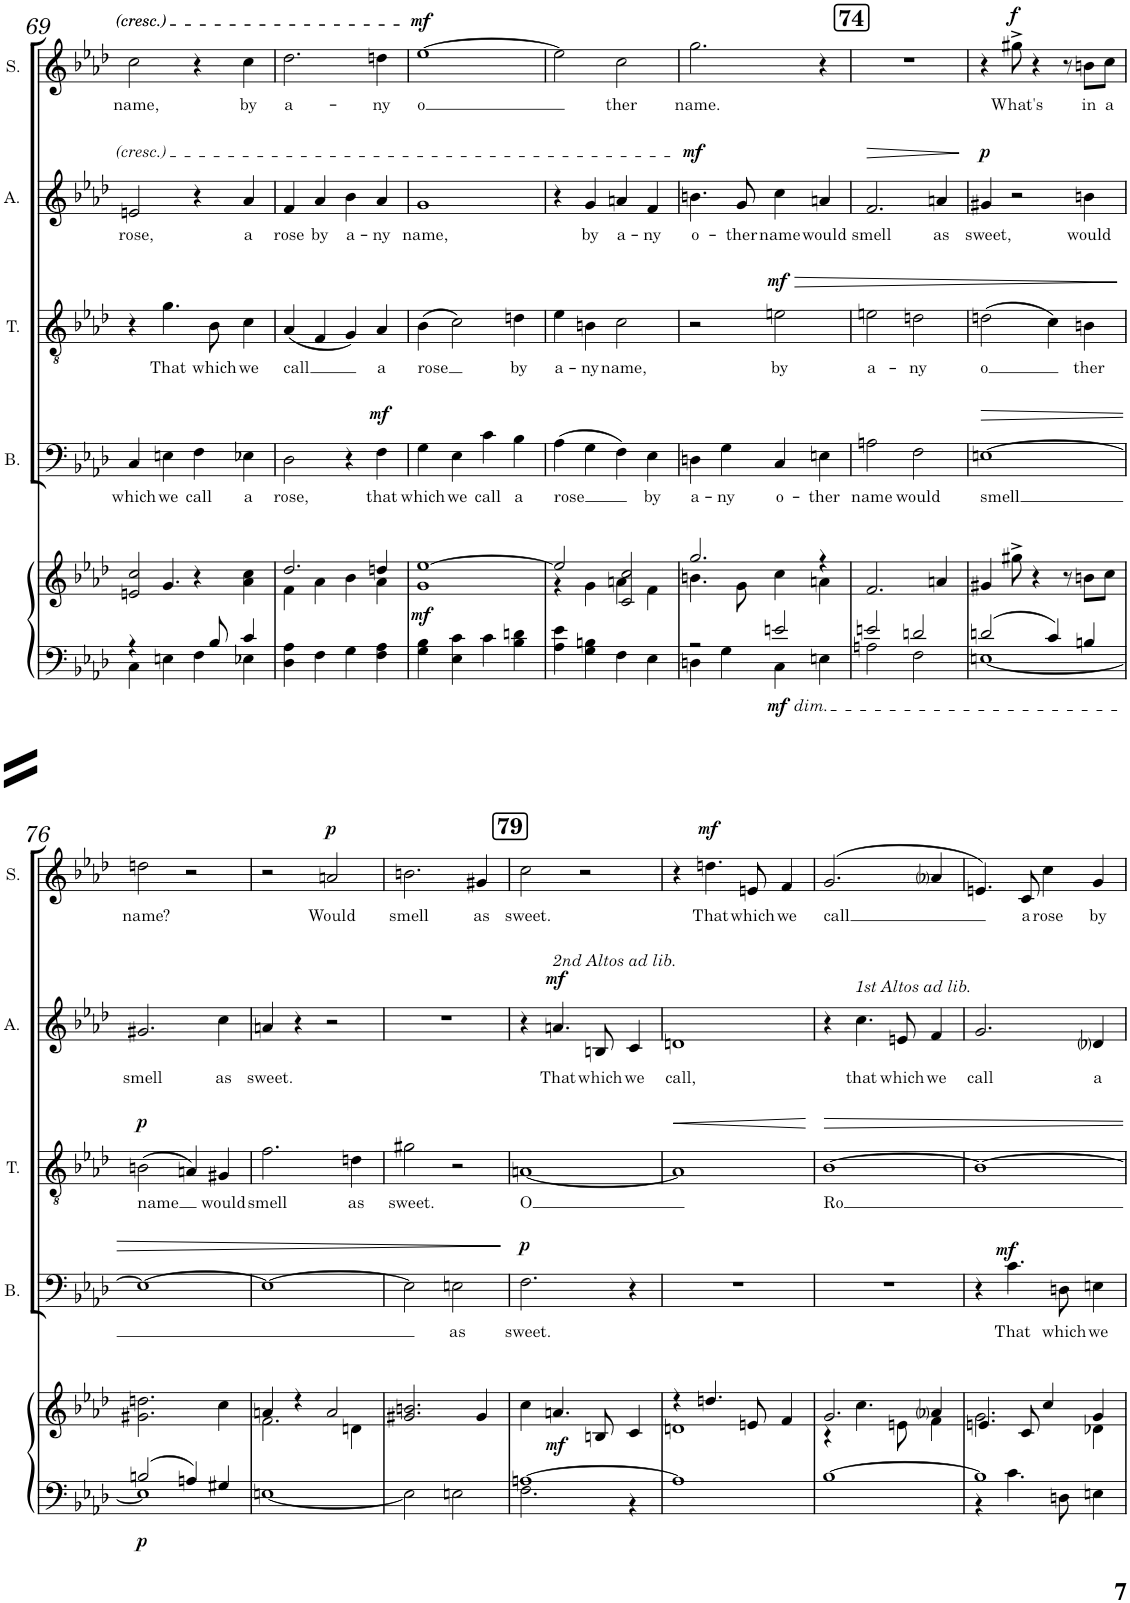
**kern	**kern	**dynam	**kern	**text	**dynam	**kern	**text	**dynam	**kern	**text	**dynam	**kern	**text	**dynam
*part5	*part5	*part5	*part4	*part4	*part4	*part3	*part3	*part3	*part2	*part2	*part2	*part1	*part1	*part1
*staff6	*staff5	*staff5/6	*staff4	*staff4	*staff4	*staff3	*staff3	*staff3	*staff2	*staff2	*staff2	*staff1	*staff1	*staff1
*I"Piano (for  rehearsal  only)	*	*	*I"Bass	*	*	*I"Tenor	*	*	*I"Alto	*	*	*I"Soprano	*	*
*I'Pno	*	*	*I'B.	*	*	*I'T.	*	*	*I'A.	*	*	*I'S.	*	*
!!LO:PB:g=z
*clefF4	*clefG2	*	*clefF4	*	*	*clefGv2	*	*	*clefG2	*	*	*clefG2	*	*
*k[b-e-a-d-]	*k[b-e-a-d-]	*	*k[b-e-a-d-]	*	*	*k[b-e-a-d-]	*	*	*k[b-e-a-d-]	*	*	*k[b-e-a-d-]	*	*
*M4/4	*M4/4	*	*M4/4	*	*	*M4/4	*	*	*M4/4	*	*	*M4/4	*	*
=69	=69	=69	=69	=69	=69	=69	=69	=69	=69	=69	=69	=69	=69	=69
*^	*^	*	*	*	*	*	*	*	*	*	*	*	*	*
!	!	!	!	!	!	!LO:LY:b	!	!	!	!	!	!LO:LY:b	!	!	!LO:LY:b	!
4r	4C\	2en/ 2cc/	4ryy	.	4C/	which	.	4r	.	.	2en/	rose,	.	2cc\	name,	.
!	!	!	!	!	!	!LO:LY:b	!	!	!LO:LY:b	!	!	!	!	!	!	!
4.ryy	4En\	.	4.g/	.	4En\	we	.	4.g\	That	.	.	.	.	.	.	.
!	!	!	!	!	!	!LO:LY:b	!	!	!	!	!	!	!	!	!	!
.	4F\	4r	.	.	4F\	call	.	.	.	.	4r	.	.	4r	.	.
!	!	!	!	!	!	!	!	!	!LO:LY:b	!	!	!	!	!	!	!
8B-/	.	.	4.ryy	.	.	.	.	8B-\	which	.	.	.	.	.	.	.
!	!	!	!	!	!	!LO:LY:b	!	!	!LO:LY:b	!	!	!LO:LY:b	!	!	!LO:LY:b	!
4c/	4E-X\	4a-\ 4cc\	.	.	4E-X\	a	.	4c\	we	.	4a-/	a	.	4cc\	by	.
=70	=70	=70	=70	=70	=70	=70	=70	=70	=70	=70	=70	=70	=70	=70	=70	=70
!	!	!	!	!	!	!LO:LY:b	!	!	!LO:LY:b	!	!	!LO:LY:b	!	!	!LO:LY:b	!
*v	*v	*	*	*	*	*	*	*	*	*	*	*	*	*	*	*
4D-\ 4A-\	2.dd-/	4f\	.	2D-\	rose,	.	(4A-/	call	.	4f/	rose	.	2.dd-\	a-	.
!	!	!	!	!	!	!	!	!	!	!	!LO:LY:b	!	!	!	!
4F\	.	4a-\	.	.	.	.	4F/	.	.	4a-/	by	.	.	.	.
!	!	!	!	!	!	!	!	!	!	!	!LO:LY:b	!	!	!	!
4G\	.	4b-\	.	4r	.	.	4G/)	.	.	4b-\	a-	.	.	.	.
!	!	!	!	!	!LO:LY:b	!LO:DY:a	!	!LO:LY:b	!	!	!LO:LY:b	!	!	!LO:LY:b	!
4F\ 4A-\	4ddn/	4a-\	.	4F\	that	mf	4A-/	a	.	4a-/	-ny	.	4ddn\	-ny	.
=71	=71	=71	=71	=71	=71	=71	=71	=71	=71	=71	=71	=71	=71	=71	=71
!	!	!	!LO:DY:b	!	!LO:LY:b	!	!	!LO:LY:b	!	!	!LO:LY:b	!	!	!LO:LY:b	!LO:DY:a
*	*v	*v	*	*	*	*	*	*	*	*	*	*	*	*	*
4G\ 4B-\	1g [>1ee-	mf	4G\	which	.	(4B-\	rose	.	1g	name,	.	[1ee-	o	mf
!	!	!	!	!LO:LY:b	!	!	!	!	!	!	!	!	!	!
4E-\ 4c\	.	.	4E-\	we	.	2c\)	.	.	.	.	.	.	.	.
!	!	!	!	!LO:LY:b	!	!	!	!	!	!	!	!	!	!
4c\	.	.	4c\	call	.	.	.	.	.	.	.	.	.	.
!	!	!	!	!LO:LY:b	!	!	!LO:LY:b	!	!	!	!	!	!	!
4B-\ 4dn\	.	.	4B-\	a	.	4dn\	by	.	.	.	.	.	.	.
=72	=72	=72	=72	=72	=72	=72	=72	=72	=72	=72	=72	=72	=72	=72
*	*^	*	*	*	*	*	*	*	*	*	*	*	*	*
!	!	!	!	!	!LO:LY:b	!	!	!LO:LY:b	!	!	!	!	!	!	!
4A-\ 4e-\	2ee-/]	4r	.	(4A-\	rose	.	4e-\	a-	.	4r	.	.	2ee-\]	.	.
!	!	!	!	!	!	!	!	!LO:LY:b	!	!	!LO:LY:b	!	!	!	!
4G\ 4Bn\	.	4g\	.	4G\	.	.	4Bn\	-ny	.	4g/	by	.	.	.	.
!	!	!	!	!	!	!	!	!LO:LY:b	!	!	!LO:LY:b	!	!	!LO:LY:b	!
4F\	2c/ 2cc/	4an\	.	4F\)	.	.	2c\	name,	.	4an/	a-	.	2cc\	ther	.
!	!	!	!	!	!LO:LY:b	!	!	!	!	!	!LO:LY:b	!	!	!	!
4E-\	.	4f\	.	4E-\	by	.	.	.	.	4f/	-ny	.	.	.	.
=73	=73	=73	=73	=73	=73	=73	=73	=73	=73	=73	=73	=73	=73	=73	=73
*^	*	*	*	*	*	*	*	*	*	*	*	*	*	*	*
!	!	!	!	!	!	!LO:LY:b	!	!	!	!	!	!LO:LY:b	!LO:DY:a	!	!LO:LY:b	!
2r	4Dn\	2.gg/	4.bn\	.	4Dn\	a-	.	2r	.	.	4.bn\	o-	mf	2.gg\	name.	.
!	!	!	!	!	!	!LO:LY:b	!	!	!	!	!	!	!	!	!	!
.	4G\	.	.	.	4G\	-ny	.	.	.	.	.	.	.	.	.	.
!	!	!	!	!	!	!	!	!	!	!	!	!LO:LY:b	!	!	!	!
.	.	.	8g\	.	.	.	.	.	.	.	8g/	-ther	.	.	.	.
!LO:TX:b:i:t=dim.	!	!	!	!	!	!	!	!	!	!	!	!	!	!	!	!
!	!	!	!	!LO:DY:b=2	!	!LO:LY:b	!	!	!LO:LY:b	!LO:HP:b	!	!LO:LY:b	!	!	!	!
!	!	!	!	!	!	!	!	!	!	!LO:DY:n=1:a	!	!	!	!	!	!
2en/	4C\	.	4cc\	mf	4C/	o-	.	2en\	by	> mf	4cc\	name	.	.	.	.
!	!	!	!	!	!	!LO:LY:b	!	!	!	!	!	!LO:LY:b	!	!	!	!
.	4En\	4r	4an\	.	4En\	-ther	.	.	.	.	4an/	would	.	4r	.	.
!!LO:REH:place=s1:a:B:cj:fs=14:t=74
=74	=74	=74	=74	=74	=74	=74	=74	=74	=74	=74	=74	=74	=74	=74	=74	=74
!	!	!	!	!	!	!LO:LY:b	!	!	!LO:LY:b	!	!	!LO:LY:b	!LO:HP:b	!	!	!
*	*	*v	*v	*	*	*	*	*	*	*	*	*	*	*	*	*
2en/	2An\	2.f/	.	2An\	name	.	2en\	a-	.	2.f/	smell	>	1r	.	.
!	!	!	!	!	!LO:LY:b	!	!	!LO:LY:b	!	!	!	!	!	!	!
2dn/	2F\	.	.	2F\	would	.	2dn\	-ny	.	.	.	.	.	.	.
!	!	!	!	!	!	!	!	!	!	!	!LO:LY:b	!	!	!	!
.	.	4an/	.	.	.	.	.	.	.	4an/	as	.	.	.	.
*v	*v	*	*	*	*	*	*	*	*	*	*	*	*	*	*
.	.	.	.	.	.	.	.	.	.	.	]	.	.	.
=75	=75	=75	=75	=75	=75	=75	=75	=75	=75	=75	=75	=75	=75	=75
*^	*	*	*	*	*	*	*	*	*	*	*	*	*	*
!	!	!	!	!	!LO:LY:b	!LO:HP:b	!	!LO:LY:b	!	!	!LO:LY:b	!LO:DY:a	!	!	!
2dn/	[1En	4g#X/	.	[1En	smell	>	(2dn\	o	.	4g#X/	sweet,	p	4r	.	.
!	!	!	!	!	!	!	!	!	!	!	!	!	!	!LO:LY:b	!LO:DY:a
.	.	8gg#X^\	.	.	.	.	.	.	.	2r	.	.	8gg#X^\	What's	f
.	.	4r	.	.	.	.	.	.	.	.	.	.	4r	.	.
4c/	.	.	.	.	.	.	4c\)	.	.	.	.	.	.	.	.
.	.	8r	.	.	.	.	.	.	.	.	.	.	8r	.	.
!	!	!	!	!	!	!	!	!LO:LY:b	!	!	!LO:LY:b	!	!	!LO:LY:b	!
4Bn/	.	8bn\L	.	.	.	.	4Bn\	ther	.	4bn\	would	.	8bn\L	in	.
!	!	!	!	!	!	!	!	!	!	!	!	!	!	!LO:LY:b	!
.	.	8cc\J	.	.	.	.	.	.	.	.	.	.	8cc\J	a	.
*v	*v	*	*	*	*	*	*	*	*	*	*	*	*	*	*
.	.	.	.	.	.	.	.	]	.	.	.	.	.	.
!!LO:LB:g=z
=76	=76	=76	=76	=76	=76	=76	=76	=76	=76	=76	=76	=76	=76	=76
*^	*	*	*	*	*	*	*	*	*	*	*	*	*	*
!	!	!	!LO:DY:b=2	!	!	!	!	!LO:LY:b	!LO:DY:a	!	!LO:LY:b	!	!	!LO:LY:b	!
2Bn/	1E]	2.g#X\ 2.ddn\	p	1E_	.	.	(2Bn\	name	p	2.g#X/	smell	.	2ddn\	name?	.
4An/	.	.	.	.	.	.	4An/)	.	.	.	.	.	2r	.	.
!	!	!	!	!	!	!	!	!LO:LY:b	!	!	!LO:LY:b	!	!	!	!
4G#X/	.	4cc\	.	.	.	.	4G#X/	would	.	4cc\	as	.	.	.	.
*v	*v	*	*	*	*	*	*	*	*	*	*	*	*	*	*
=77	=77	=77	=77	=77	=77	=77	=77	=77	=77	=77	=77	=77	=77	=77
*	*^	*	*	*	*	*	*	*	*	*	*	*	*	*
!	!	!	!	!	!	!	!	!LO:LY:b	!	!	!LO:LY:b	!	!	!	!
[<1En	4an/	2.f\	.	1E_	.	.	2.f\	smell	.	4an/	sweet.	.	2r	.	.
.	4r	.	.	.	.	.	.	.	.	4r	.	.	.	.	.
!	!	!	!	!	!	!	!	!	!	!	!	!	!	!LO:LY:b	!LO:DY:a
.	2a/	.	.	.	.	.	.	.	.	2r	.	.	2an/	Would	p
!	!	!	!	!	!	!	!	!LO:LY:b	!	!	!	!	!	!	!
.	.	4dn\	.	.	.	.	4dn\	as	.	.	.	.	.	.	.
=78	=78	=78	=78	=78	=78	=78	=78	=78	=78	=78	=78	=78	=78	=78	=78
!	!	!	!	!	!	!	!	!LO:LY:b	!	!	!	!	!	!LO:LY:b	!
*	*v	*v	*	*	*	*	*	*	*	*	*	*	*	*	*
2E\]	2.g#X/ 2.bn/	.	2E\]	.	.	2g#X\	sweet.	.	1r	.	.	2.bn\	smell	.
!	!	!	!	!LO:LY:b	!	!	!	!	!	!	!	!	!	!
2En\	.	.	2En\	as	.	2r	.	.	.	.	.	.	.	.
!	!	!	!	!	!	!	!	!	!	!	!	!	!LO:LY:b	!
.	4g#/	.	.	.	.	.	.	.	.	.	.	4g#X/	as	.
.	.	.	.	.	]	.	.	.	.	.	.	.	.	.
!!LO:REH:place=s1:a:B:cj:fs=14:t=79
=79	=79	=79	=79	=79	=79	=79	=79	=79	=79	=79	=79	=79	=79	=79
*^	*	*	*	*	*	*	*	*	*	*	*	*	*	*
!	!	!	!	!	!LO:LY:b	!LO:DY:a	!	!LO:LY:b	!	!	!	!	!	!LO:LY:b	!
[1An	2.F\	4cc\	.	2.F\	sweet.	p	[1An	O	.	4r	.	.	2cc\	sweet.	.
!	!	!	!	!	!	!	!	!	!	!LO:TX:a:i:t=2nd Altos ad lib.	!	!	!	!	!
!	!	!	!LO:DY:b	!	!	!	!	!	!	!	!LO:LY:b	!LO:DY:a	!	!	!
.	.	4.an/	mf	.	.	.	.	.	.	4.an/	That	mf	.	.	.
.	.	.	.	.	.	.	.	.	.	.	.	.	2r	.	.
!	!	!	!	!	!	!	!	!	!	!	!LO:LY:b	!	!	!	!
.	.	8Bn/	.	.	.	.	.	.	.	8Bn/	which	.	.	.	.
!	!	!	!	!	!	!	!	!	!	!	!LO:LY:b	!	!	!	!
.	4r	4c/	.	4r	.	.	.	.	.	4c/	we	.	.	.	.
=80	=80	=80	=80	=80	=80	=80	=80	=80	=80	=80	=80	=80	=80	=80	=80
*	*	*^	*	*	*	*	*	*	*	*	*	*	*	*	*
!	!	!	!	!	!	!	!	!	!	!LO:HP:b	!	!LO:LY:b	!	!	!	!
*v	*v	*	*	*	*	*	*	*	*	*	*	*	*	*	*	*
1A]	4r	1dn	.	1r	.	.	1A]	.	<	1dn	call,	.	4r	.	.
!	!	!	!	!	!	!	!	!	!	!	!	!	!	!LO:LY:b	!LO:DY:a
.	4.ddn/	.	.	.	.	.	.	.	.	.	.	.	4.ddn\	That	mf
!	!	!	!	!	!	!	!	!	!	!	!	!	!	!LO:LY:b	!
.	8en/	.	.	.	.	.	.	.	.	.	.	.	8en/	which	.
!	!	!	!	!	!	!	!	!	!	!	!	!	!	!LO:LY:b	!
.	4f/	.	.	.	.	.	.	.	.	.	.	.	4f/	we	.
*	*v	*v	*	*	*	*	*	*	*	*	*	*	*	*	*
.	.	.	.	.	.	.	.	[	.	.	.	.	.	.
=81	=81	=81	=81	=81	=81	=81	=81	=81	=81	=81	=81	=81	=81	=81
*	*^	*	*	*	*	*	*	*	*	*	*	*	*	*
!	!	!	!	!	!	!	!	!LO:LY:b	!	!	!	!	!	!LO:LY:b	!
[>1B-	2.g/	4r	.	1r	.	.	[1B-	Ro	.	4r	.	.	(>2.g/	call	.
!	!	!	!	!	!	!	!	!	!	!LO:TX:a:i:t=1st Altos ad lib.	!	!	!	!	!
!	!	!	!	!	!	!	!	!	!	!	!LO:LY:b	!	!	!	!
.	.	4.cc\	.	.	.	.	.	.	.	4.cc\	that	.	.	.	.
!	!	!	!	!	!	!	!	!	!	!	!LO:LY:b	!	!	!	!
.	.	8en\	.	.	.	.	.	.	.	8en/	which	.	.	.	.
!	!	!	!	!	!	!	!	!	!	!	!LO:LY:b	!	!	!	!
.	4a-i/	4f\	.	.	.	.	.	.	.	4f/	we	.	4a-i/	.	.
=82	=82	=82	=82	=82	=82	=82	=82	=82	=82	=82	=82	=82	=82	=82	=82
*^	*	*	*	*	*	*	*	*	*	*	*	*	*	*	*
!	!	!	!	!	!	!	!	!	!	!	!	!LO:LY:b	!	!	!	!
1B-]	4r	4.en/	2.g\	.	4r	.	.	1B-_	.	.	2.g/	call	.	4.en/)	.	.
!	!	!	!	!	!	!LO:LY:b	!LO:DY:a	!	!	!	!	!	!	!	!	!
.	4.c\	.	.	.	4.c\	That	mf	.	.	.	.	.	.	.	.	.
!	!	!	!	!	!	!	!	!	!	!	!	!	!	!	!LO:LY:b	!
.	.	8c/	.	.	.	.	.	.	.	.	.	.	.	8c/	a	.
!	!	!	!	!	!	!	!	!	!	!	!	!	!	!	!LO:LY:b	!
.	.	4cc/	.	.	.	.	.	.	.	.	.	.	.	4cc\	rose	.
!	!	!	!	!	!	!LO:LY:b	!	!	!	!	!	!	!	!	!	!
.	8Dn\	.	.	.	8Dn\	which	.	.	.	.	.	.	.	.	.	.
!	!	!	!	!	!	!LO:LY:b	!	!	!	!	!	!LO:LY:b	!	!	!LO:LY:b	!
.	4En\	4g/	4d-X\	.	4En\	we	.	.	.	.	4d-i/	a	.	4g/	by	.
*v	*v	*	*	*	*	*	*	*	*	*	*	*	*	*	*	*
*	*v	*v	*	*	*	*	*	*	*	*	*	*	*	*	*
=	=	=	=	=	=	=	=	=	=	=	=	=	=	=
*-	*-	*-	*-	*-	*-	*-	*-	*-	*-	*-	*-	*-	*-	*-
